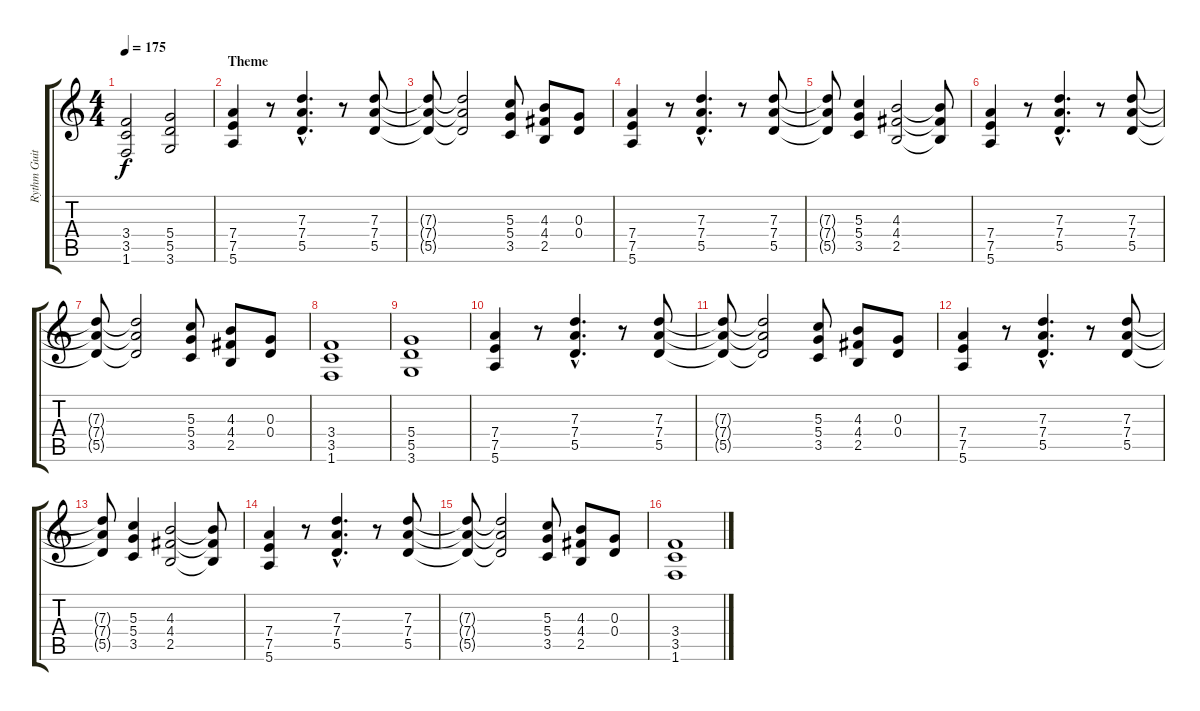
\track ("Rythm Guitar" "Rythm Guit") {instrument distortionguitar}
\staff {score tabs}
\tuning (E4 B3 G3 D3 A2 E2) {hide}
\ts (4 4)
\tempo 175
\clef g2
\ks c
(3.4 3.5 1.6).2{dy f} (5.4 5.5 3.6).2 |
\section ("" "Theme")
(7.4 7.5 5.6).4 r.8 (7.3{hac} 7.4{hac} 5.5{hac}).4{d} r.8 (7.3 7.4 5.5).8 |
(7.3{t} 7.4{t} 5.5{t}).8 (7.3{t} 7.4{t} 5.5{t}).2 (5.3 5.4 3.5).8 (4.3 4.4 2.5).8 (0.3 0.4).8 |
(7.4 7.5 5.6).4 r.8 (7.3{hac} 7.4{hac} 5.5{hac}).4{d} r.8 (7.3 7.4 5.5).8 |
(7.3{t} 7.4{t} 5.5{t}).8 (5.3 5.4 3.5).4 (4.3 4.4 2.5).2 (4.3{t} 4.4{t} 2.5{t}).8 |
(7.4 7.5 5.6).4 r.8 (7.3{hac} 7.4{hac} 5.5{hac}).4{d} r.8 (7.3 7.4 5.5).8 |
(7.3{t} 7.4{t} 5.5{t}).8 (7.3{t} 7.4{t} 5.5{t}).2 (5.3 5.4 3.5).8 (4.3 4.4 2.5).8 (0.3 0.4).8 |
(3.4 3.5 1.6).1 |
(5.4 5.5 3.6).1 |
(7.4 7.5 5.6).4 r.8 (7.3{hac} 7.4{hac} 5.5{hac}).4{d} r.8 (7.3 7.4 5.5).8 |
(7.3{t} 7.4{t} 5.5{t}).8 (7.3{t} 7.4{t} 5.5{t}).2 (5.3 5.4 3.5).8 (4.3 4.4 2.5).8 (0.3 0.4).8 |
(7.4 7.5 5.6).4 r.8 (7.3{hac} 7.4{hac} 5.5{hac}).4{d} r.8 (7.3 7.4 5.5).8 |
(7.3{t} 7.4{t} 5.5{t}).8 (5.3 5.4 3.5).4 (4.3 4.4 2.5).2 (4.3{t} 4.4{t} 2.5{t}).8 |
(7.4 7.5 5.6).4 r.8 (7.3{hac} 7.4{hac} 5.5{hac}).4{d} r.8 (7.3 7.4 5.5).8 |
(7.3{t} 7.4{t} 5.5{t}).8 (7.3{t} 7.4{t} 5.5{t}).2 (5.3 5.4 3.5).8 (4.3 4.4 2.5).8 (0.3 0.4).8 |
(3.4 3.5 1.6).1
